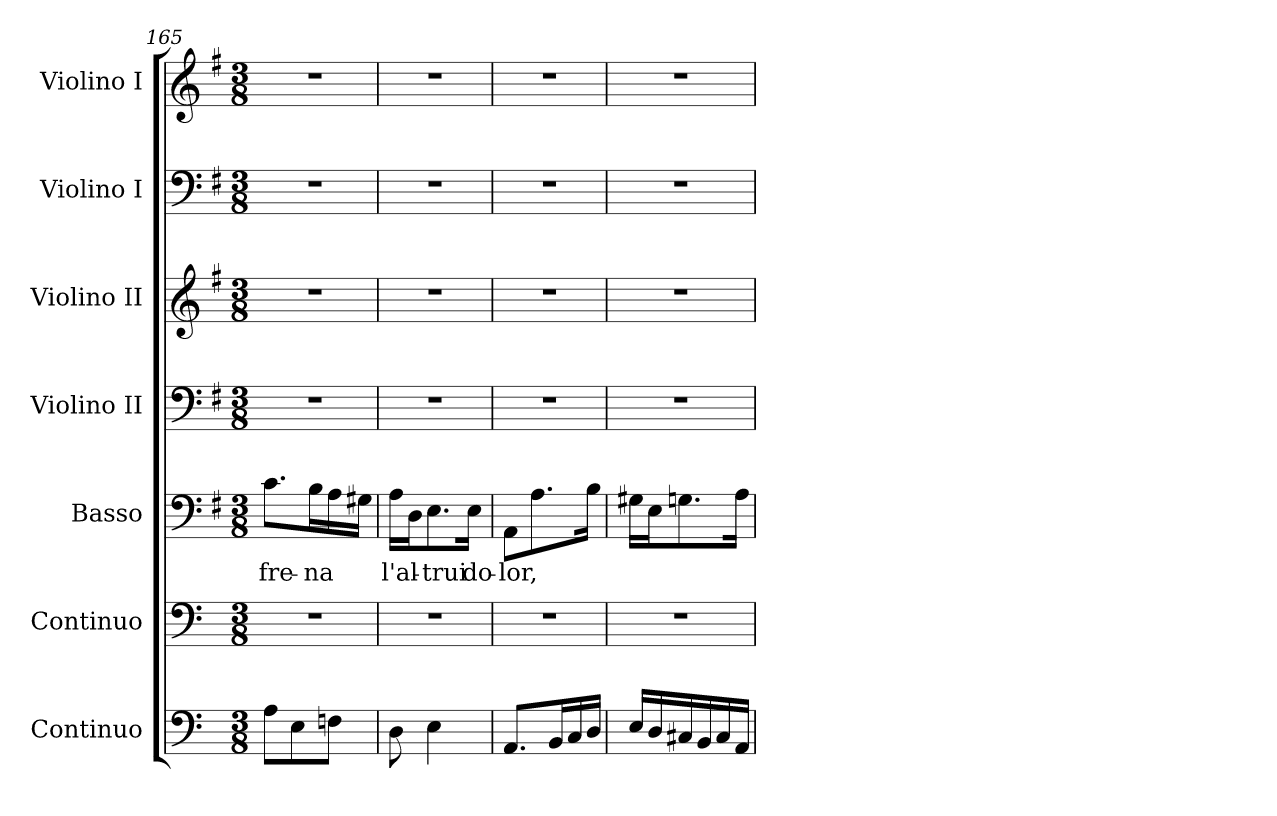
**kern	**kern	**kern	**text	**kern	**kern	**kern	**kern
*part7	*part6	*part5	*part5	*part4	*part3	*part2	*part1
*staff7	*staff6	*staff5	*staff5	*staff4	*staff3	*staff2	*staff1
*I"Continuo	*I"Continuo	*I"Basso	*	*I"Violino II	*I"Violino II	*I"Violino I	*I"Violino I
*	*	*I'B.	*	*I'Vln. II	*I'Vln. II	*I'Vln. I	*I'Vln. I
!!LO:LB:g=z
*clefF4	*clefF4	*clefF4	*	*clefF4	*clefG2	*clefF4	*clefG2
*k[]	*k[]	*k[f#]	*	*k[f#]	*k[f#]	*k[f#]	*k[f#]
*a:	*a:	*e:	*	*e:	*e:	*e:	*e:
*M3/8	*M3/8	*M3/8	*	*M3/8	*M3/8	*M3/8	*M3/8
=165	=165	=165	=165	=165	=165	=165	=165
!	!LO:N:vis=1	!	!	!	!	!	!
!	!	!	!LO:LY:b:color=#000000	!LO:N:vis=1	!LO:N:vis=1	!LO:N:vis=1	!LO:N:vis=1
8Ai\L	4.r	8.ci\L	fre-	4.r	4.r	4.r	4.r
8Ei\	.	.	.	.	.	.	.
!	!	!	!LO:LY:b:color=#000000	!	!	!	!
.	.	16Bi\L	-na	.	.	.	.
8Fni\J	.	16Ai\	.	.	.	.	.
.	.	16G#Xi\JJ	.	.	.	.	.
=166	=166	=166	=166	=166	=166	=166	=166
!	!LO:N:vis=1	!	!	!	!	!	!
!	!	!	!LO:LY:b:color=#000000	!LO:N:vis=1	!LO:N:vis=1	!LO:N:vis=1	!LO:N:vis=1
8Di\	4.r	16Ai\LL	l'al-	4.r	4.r	4.r	4.r
.	.	16Di\J	.	.	.	.	.
!	!	!	!LO:LY:b:color=#000000	!	!	!	!
4Ei\	.	8.Ei\	-trui	.	.	.	.
!	!	!	!LO:LY:b:color=#000000	!	!	!	!
.	.	16Ei\Jk	do-	.	.	.	.
=167	=167	=167	=167	=167	=167	=167	=167
!	!LO:N:vis=1	!	!	!	!	!	!
!	!	!	!LO:LY:b:color=#000000	!LO:N:vis=1	!LO:N:vis=1	!LO:N:vis=1	!LO:N:vis=1
8.AAi/L	4.r	8AAi\L	-lor,	4.r	4.r	4.r	4.r
.	.	8.Ai\	.	.	.	.	.
16BBi/L	.	.	.	.	.	.	.
16Ci/	.	.	.	.	.	.	.
16Di/JJ	.	16Bi\Jk	.	.	.	.	.
=168	=168	=168	=168	=168	=168	=168	=168
!	!LO:N:vis=1	!	!	!LO:N:vis=1	!LO:N:vis=1	!LO:N:vis=1	!LO:N:vis=1
16Ei/LL	4.r	16G#Xi\LL	.	4.r	4.r	4.r	4.r
16Di/	.	16Ei\J	.	.	.	.	.
16C#Xi/	.	8.Gni\	.	.	.	.	.
16BBi/	.	.	.	.	.	.	.
16C#i/	.	.	.	.	.	.	.
16AAi/JJ	.	16Ai\Jk	.	.	.	.	.
=	=	=	=	=	=	=	=
*-	*-	*-	*-	*-	*-	*-	*-
